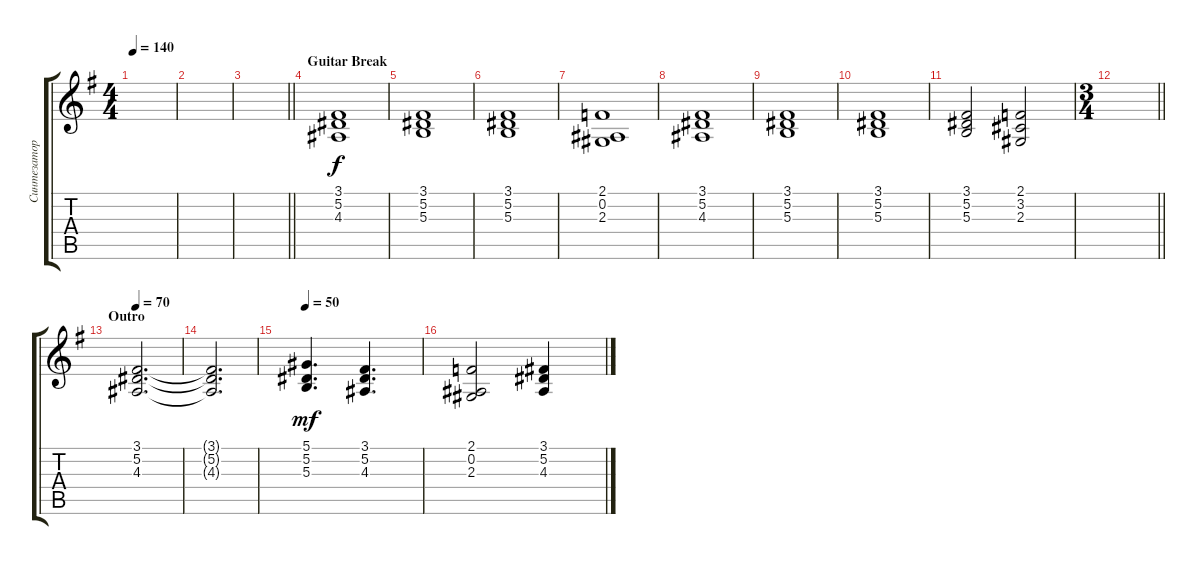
\track ("Синтезатор" "Синтезатор") {instrument stringensemble1}
\staff {score tabs}
\tuning (Eb4 Bb3 Gb3 Db3 Ab2 Eb2) {hide}
\ts (4 4)
\tempo 140
\clef g2
\ks eminor
|
|
\barLineRight lightlight
|
\section ("" "Guitar Break")
(3.1 5.2 4.3).1 |
(3.1 5.2 5.3).1 |
(3.1 5.2 5.3).1 |
(2.1 0.2 2.3).1 |
(3.1 5.2 4.3).1 |
(3.1 5.2 5.3).1 |
(3.1 5.2 5.3).1 |
(3.1 5.2 5.3).2 (2.1 3.2 2.3).2 |
\ts (3 4)
\barLineRight lightlight
|
\section ("" "Outro")
\tempo 70
(3.1 5.2 4.3).2{d} |
(3.1{t} 5.2{t} 4.3{t}).2{d dy f} |
\tempo 50
(5.1 5.2 5.3).4{d dy mf} (3.1 5.2 4.3).4{d} |
(2.1 0.2 2.3).2 (3.1 5.2 4.3).4
